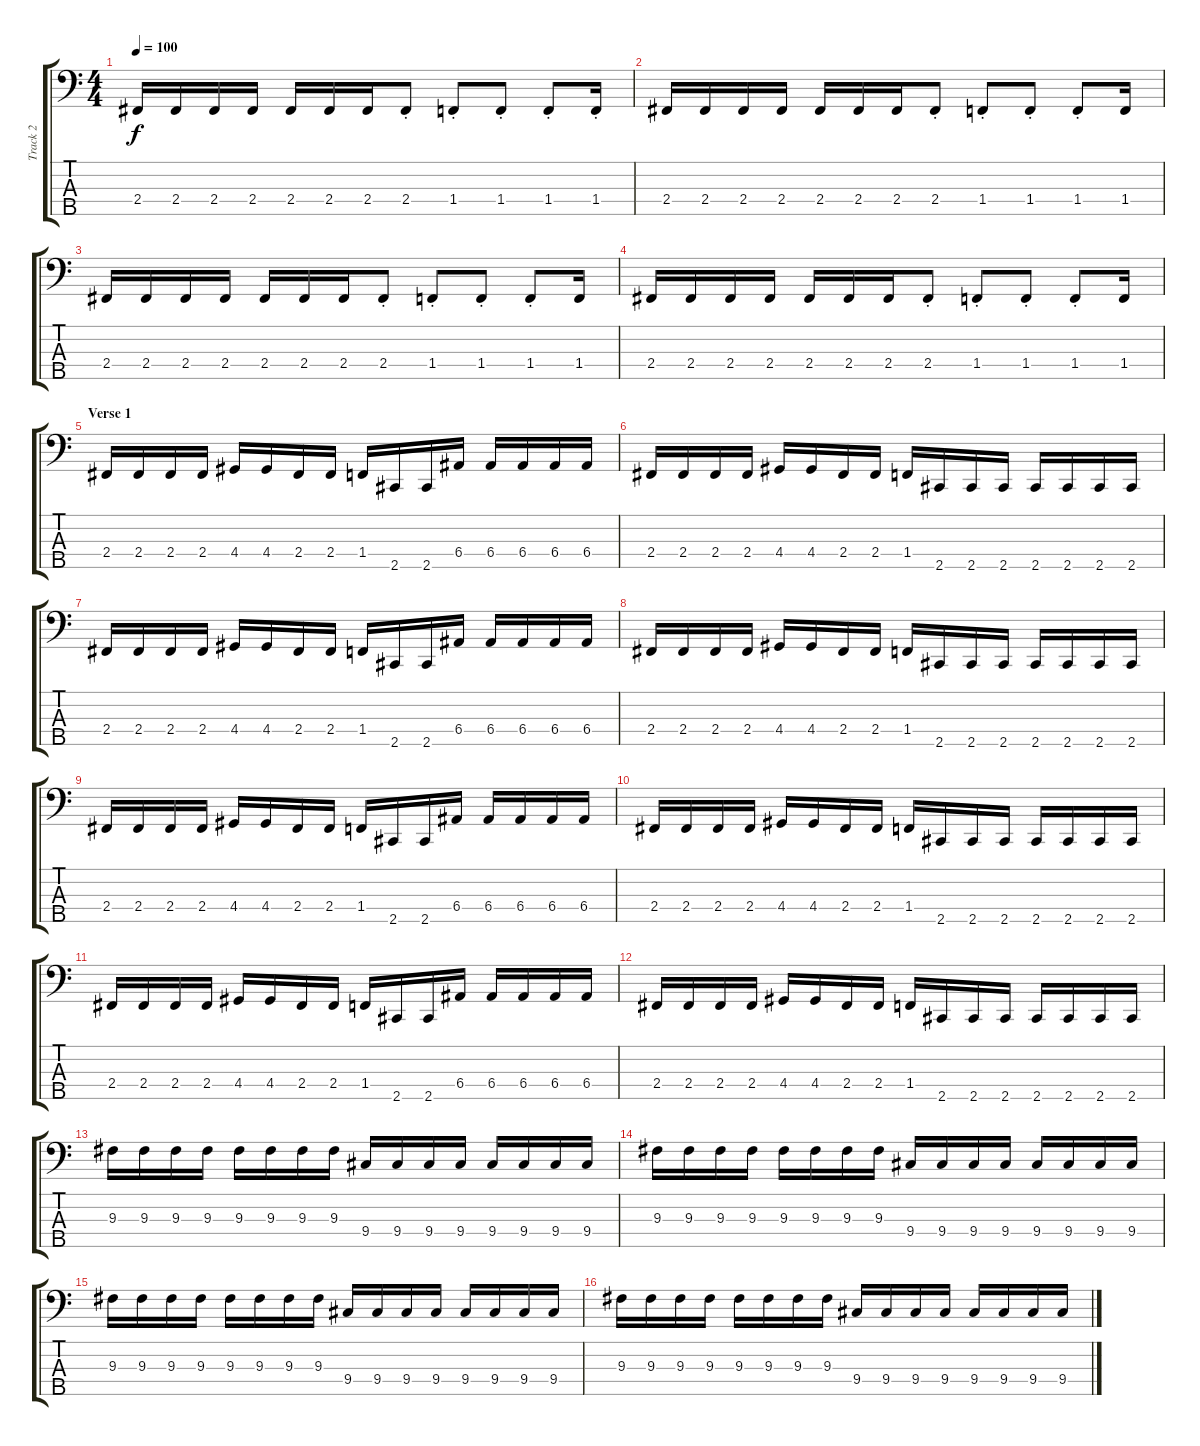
\track ("Track 2" "Track 2") {instrument electricbassfinger}
\staff {score tabs}
\tuning (G2 D2 A1 E1 B0) {hide}
\ts (4 4)
\tempo 100
\clef f4
\ks c
2.4.16{dy f instrument electricbassfinger} 2.4.16 2.4.16 2.4.16 2.4.16 2.4.16 2.4.16 2.4{st}.8 1.4{st}.8 1.4{st}.8 1.4{st}.8 1.4{st}.16 |
2.4.16 2.4.16 2.4.16 2.4.16 2.4.16 2.4.16 2.4.16 2.4{st}.8 1.4{st}.8 1.4{st}.8 1.4{st}.8 1.4.16 |
2.4.16 2.4.16 2.4.16 2.4.16 2.4.16 2.4.16 2.4.16 2.4{st}.8 1.4{st}.8 1.4{st}.8 1.4{st}.8 1.4.16 |
2.4.16 2.4.16 2.4.16 2.4.16 2.4.16 2.4.16 2.4.16 2.4{st}.8 1.4{st}.8 1.4{st}.8 1.4{st}.8 1.4.16 |
\section ("" "Verse 1")
2.4.16 2.4.16 2.4.16 2.4.16 4.4.16 4.4.16 2.4.16 2.4.16 1.4.16 2.5.16 2.5.16 6.4.16 6.4.16 6.4.16 6.4.16 6.4.16 |
2.4.16 2.4.16 2.4.16 2.4.16 4.4.16 4.4.16 2.4.16 2.4.16 1.4.16 2.5.16 2.5.16 2.5.16 2.5.16 2.5.16 2.5.16 2.5.16 |
2.4.16 2.4.16 2.4.16 2.4.16 4.4.16 4.4.16 2.4.16 2.4.16 1.4.16 2.5.16 2.5.16 6.4.16 6.4.16 6.4.16 6.4.16 6.4.16 |
2.4.16 2.4.16 2.4.16 2.4.16 4.4.16 4.4.16 2.4.16 2.4.16 1.4.16 2.5.16 2.5.16 2.5.16 2.5.16 2.5.16 2.5.16 2.5.16 |
2.4.16 2.4.16 2.4.16 2.4.16 4.4.16 4.4.16 2.4.16 2.4.16 1.4.16 2.5.16 2.5.16 6.4.16 6.4.16 6.4.16 6.4.16 6.4.16 |
2.4.16 2.4.16 2.4.16 2.4.16 4.4.16 4.4.16 2.4.16 2.4.16 1.4.16 2.5.16 2.5.16 2.5.16 2.5.16 2.5.16 2.5.16 2.5.16 |
2.4.16 2.4.16 2.4.16 2.4.16 4.4.16 4.4.16 2.4.16 2.4.16 1.4.16 2.5.16 2.5.16 6.4.16 6.4.16 6.4.16 6.4.16 6.4.16 |
2.4.16 2.4.16 2.4.16 2.4.16 4.4.16 4.4.16 2.4.16 2.4.16 1.4.16 2.5.16 2.5.16 2.5.16 2.5.16 2.5.16 2.5.16 2.5.16 |
9.3.16 9.3.16 9.3.16 9.3.16 9.3.16 9.3.16 9.3.16 9.3.16 9.4.16 9.4.16 9.4.16 9.4.16 9.4.16 9.4.16 9.4.16 9.4.16 |
9.3.16 9.3.16 9.3.16 9.3.16 9.3.16 9.3.16 9.3.16 9.3.16 9.4.16 9.4.16 9.4.16 9.4.16 9.4.16 9.4.16 9.4.16 9.4.16 |
9.3.16 9.3.16 9.3.16 9.3.16 9.3.16 9.3.16 9.3.16 9.3.16 9.4.16 9.4.16 9.4.16 9.4.16 9.4.16 9.4.16 9.4.16 9.4.16 |
9.3.16 9.3.16 9.3.16 9.3.16 9.3.16 9.3.16 9.3.16 9.3.16 9.4.16 9.4.16 9.4.16 9.4.16 9.4.16 9.4.16 9.4.16 9.4.16
